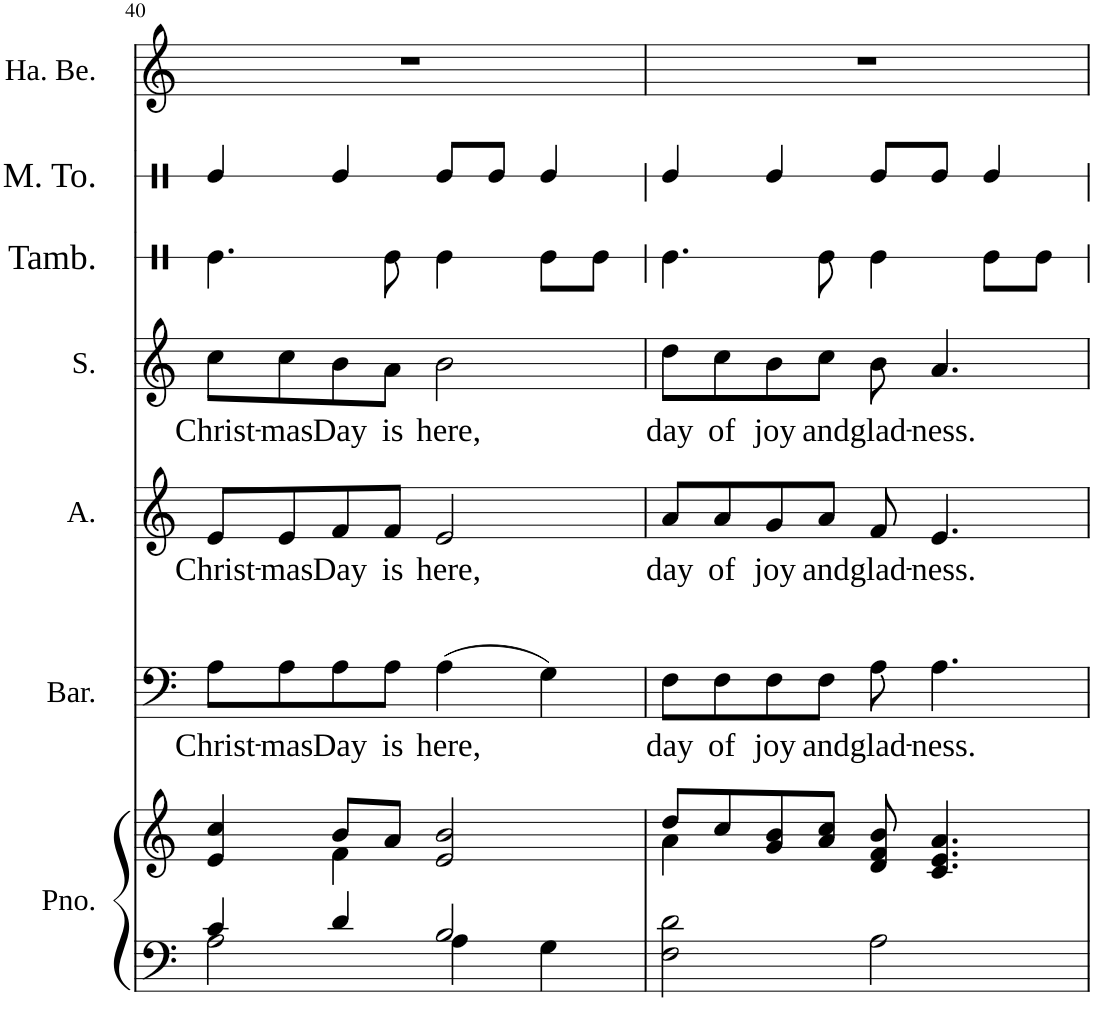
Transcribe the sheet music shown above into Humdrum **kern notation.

**kern	**kern	**kern	**text	**kern	**text	**kern	**text	**kern	**kern	**kern
*part7	*part7	*part6	*part6	*part5	*part5	*part4	*part4	*part3	*part2	*part1
*staff8	*staff7	*staff6	*staff6	*staff5	*staff5	*staff4	*staff4	*staff3	*staff2	*staff1
*I"Piano	*	*I"Baritone	*	*I"Alto	*	*I"Soprano	*	*I"Tambourine	*I"Mid Tom	*I"Hand Bells
*I'Pno.	*	*I'Bar.	*	*I'A.	*	*I'S.	*	*I'Tamb.	*I'M. To.	*I'Ha. Be.
!!LO:PB:g=z
*clefF4	*clefG2	*clefF4	*	*clefG2	*	*clefG2	*	*clefX	*clefX	*clefG2
*k[]	*k[]	*k[]	*	*k[]	*	*k[]	*	*k[]	*k[]	*k[]
*M4/4	*M4/4	*M4/4	*	*M4/4	*	*M4/4	*	*M4/4	*M4/4	*M4/4
=40	=40	=40	=40	=40	=40	=40	=40	=40	=40	=40
*^	*^	*	*	*	*	*	*	*	*	*
!	!	!	!	!	!LO:LY:b	!	!LO:LY:b	!	!LO:LY:b	!	!	!
4c/	2A\	4e/ 4cc/	4ryy	8A\L	Christ-	8e/L	Christ-	8cc\L	Christ-	4.Re\	4Re/	1r
!	!	!	!	!	!LO:LY:b	!	!LO:LY:b	!	!LO:LY:b	!	!	!
.	.	.	.	8A\	mas	8e/	mas	8cc\	mas	.	.	.
!	!	!	!	!	!LO:LY:b	!	!LO:LY:b	!	!LO:LY:b	!	!	!
4d/	.	8b/L	4f\	8A\	Day	8f/	Day	8b\	Day	.	4Re/	.
!	!	!	!	!	!LO:LY:b	!	!LO:LY:b	!	!LO:LY:b	!	!	!
.	.	8a/J	.	8A\J	is	8f/J	is	8a\J	is	8Re\	.	.
!	!	!	!	!	!LO:LY:b	!	!LO:LY:b	!	!LO:LY:b	!	!	!
2B/	4A\	2e/ 2b/	2ryy	(4A\	here,	2e/	here,	2b\	here,	4Re\	8Re/L	.
.	.	.	.	.	.	.	.	.	.	.	8Re/J	.
.	4G\	.	.	4G\)	.	.	.	.	.	8Re\L	4Re/	.
.	.	.	.	.	.	.	.	.	.	8Re\J	.	.
*v	*v	*	*	*	*	*	*	*	*	*	*	*
=41	=41	=41	=41	=41	=41	=41	=41	=41	=41	=41	=41
!	!	!	!	!LO:LY:b	!	!LO:LY:b	!	!LO:LY:b	!	!	!
2F\ 2d\	4a\	8dd/L	8F\L	day	8a/L	day	8dd\L	day	4.Re\	4Re/	1r
!	!	!	!	!LO:LY:b	!	!LO:LY:b	!	!LO:LY:b	!	!	!
.	.	8cc/	8F\	of	8a/	of	8cc\	of	.	.	.
!	!	!	!	!LO:LY:b	!	!LO:LY:b	!	!LO:LY:b	!	!	!
.	2.ryy	8g/ 8b/	8F\	joy	8g/	joy	8b\	joy	.	4Re/	.
!	!	!	!	!LO:LY:b	!	!LO:LY:b	!	!LO:LY:b	!	!	!
.	.	8a/ 8cc/J	8F\J	and	8a/J	and	8cc\J	and	8Re\	.	.
!	!	!	!	!LO:LY:b	!	!LO:LY:b	!	!LO:LY:b	!	!	!
2A\	.	8d/ 8f/ 8b/	8A\	glad-	8f/	glad-	8b\	glad-	4Re\	8Re/L	.
!	!	!	!	!LO:LY:b	!	!LO:LY:b	!	!LO:LY:b	!	!	!
.	.	4.c/ 4.e/ 4.a/	4.A\	ness.	4.e/	ness.	4.a/	ness.	.	8Re/J	.
.	.	.	.	.	.	.	.	.	8Re\L	4Re/	.
.	.	.	.	.	.	.	.	.	8Re\J	.	.
*	*v	*v	*	*	*	*	*	*	*	*	*
=	=	=	=	=	=	=	=	=	=	=
*-	*-	*-	*-	*-	*-	*-	*-	*-	*-	*-
